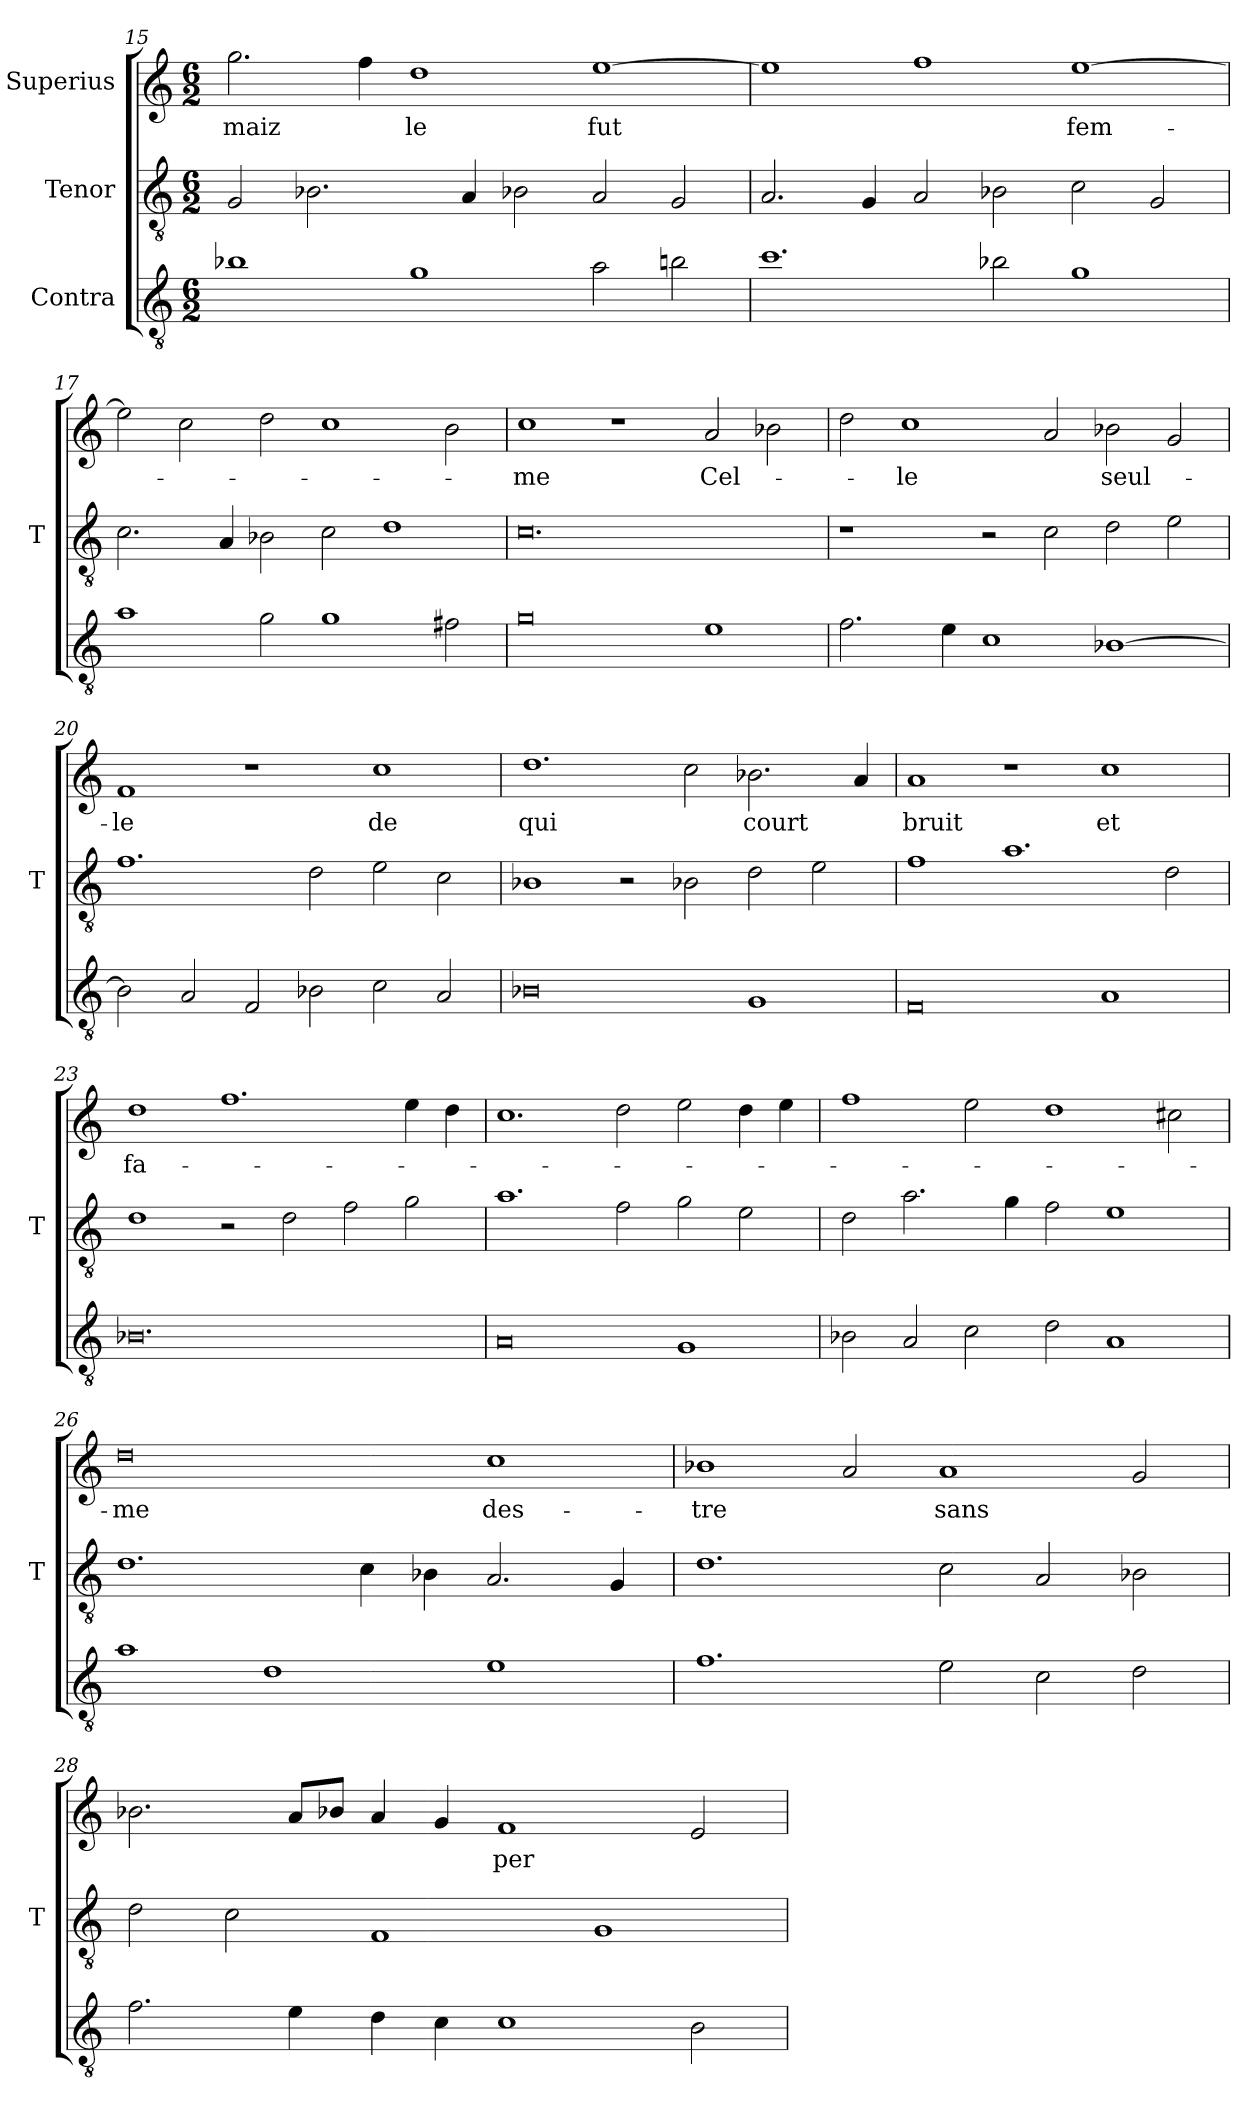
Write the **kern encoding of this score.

**kern	**kern	**kern	**text
*part3	*part2	*part1	*part1
*staff3	*staff2	*staff1	*staff1
*I"Contra	*I"Tenor	*I"Superius	*
*	*I'T	*	*
*clefGv2	*clefGv2	*clefG2	*
*M6/2	*M6/2	*M6/2	*
=15	=15	=15	=15
1b-X	2G	2.gg	-maiz
.	2.B-X	.	.
.	.	4ff	.
1g	.	1dd	-le
.	4A	.	.
.	2B-X	.	.
2a	2A	[1ee	-fut
2b	2G	.	.
=16	=16	=16	=16
1.cc	2.A	1ee]	.
.	4G	.	.
.	2A	1ff	.
2b-X	2B-X	.	.
1g	2c	[1ee	fem-
.	2G	.	.
=17	=17	=17	=17
1a	2.c	2ee]	.
.	.	2cc	.
.	4A	.	.
2g	2B-X	2dd	.
1g	2c	1cc	.
.	1d	.	.
2f#X	.	2b	.
=18	=18	=18	=18
0g	0.c	1cc	-me
.	.	1r	.
1e	.	2a	Cel-
.	.	2b-X	.
=19	=19	=19	=19
2.f	1r	2dd	.
.	.	1cc	-le
4e	.	.	.
1c	2r	.	.
.	2c	2a	.
[1B-X	2d	2b-X	seul-
.	2e	2g	.
=20	=20	=20	=20
2B-]	1.f	1f	-le
2A	.	.	.
2F	.	1r	.
2B-X	2d	.	.
2c	2e	1cc	-de
2A	2c	.	.
=21	=21	=21	=21
0B-X	1B-X	1.dd	-qui
.	2r	.	.
.	2B-X	2cc	.
1G	2d	2.b-X	-court
.	2e	.	.
.	.	4a	.
=22	=22	=22	=22
0F	1f	1a	-bruit
.	1.a	1r	.
1A	.	1cc	-et
.	2d	.	.
=23	=23	=23	=23
0.B-X	1d	1dd	fa-
.	2r	1.ff	.
.	2d	.	.
.	2f	.	.
.	2g	4ee	.
.	.	4dd	.
=24	=24	=24	=24
0A	1.a	1.cc	.
.	2f	2dd	.
1G	2g	2ee	.
.	2e	4dd	.
.	.	4ee	.
=25	=25	=25	=25
2B-X	2d	1ff	.
2A	2.a	.	.
2c	.	2ee	.
.	4g	.	.
2d	2f	1dd	.
1A	1e	.	.
.	.	2cc#X	.
=26	=26	=26	=26
1a	1.d	0dd	-me
1d	.	.	.
.	4c	.	.
.	4B-X	.	.
1e	2.A	1cc	des-
.	4G	.	.
=27	=27	=27	=27
1.f	1.d	1b-X	-tre
.	.	2a	.
2e	2c	1a	-sans
2c	2A	.	.
2d	2B-X	2g	.
=28	=28	=28	=28
2.f	2d	2.b-X	.
.	2c	.	.
4e	.	8a/L	.
.	.	8b-X/J	.
4d	1F	4a	.
4c	.	4g	.
1c	.	1f	-per
.	1G	.	.
2B	.	2e	.
=	=	=	=
*-	*-	*-	*-
